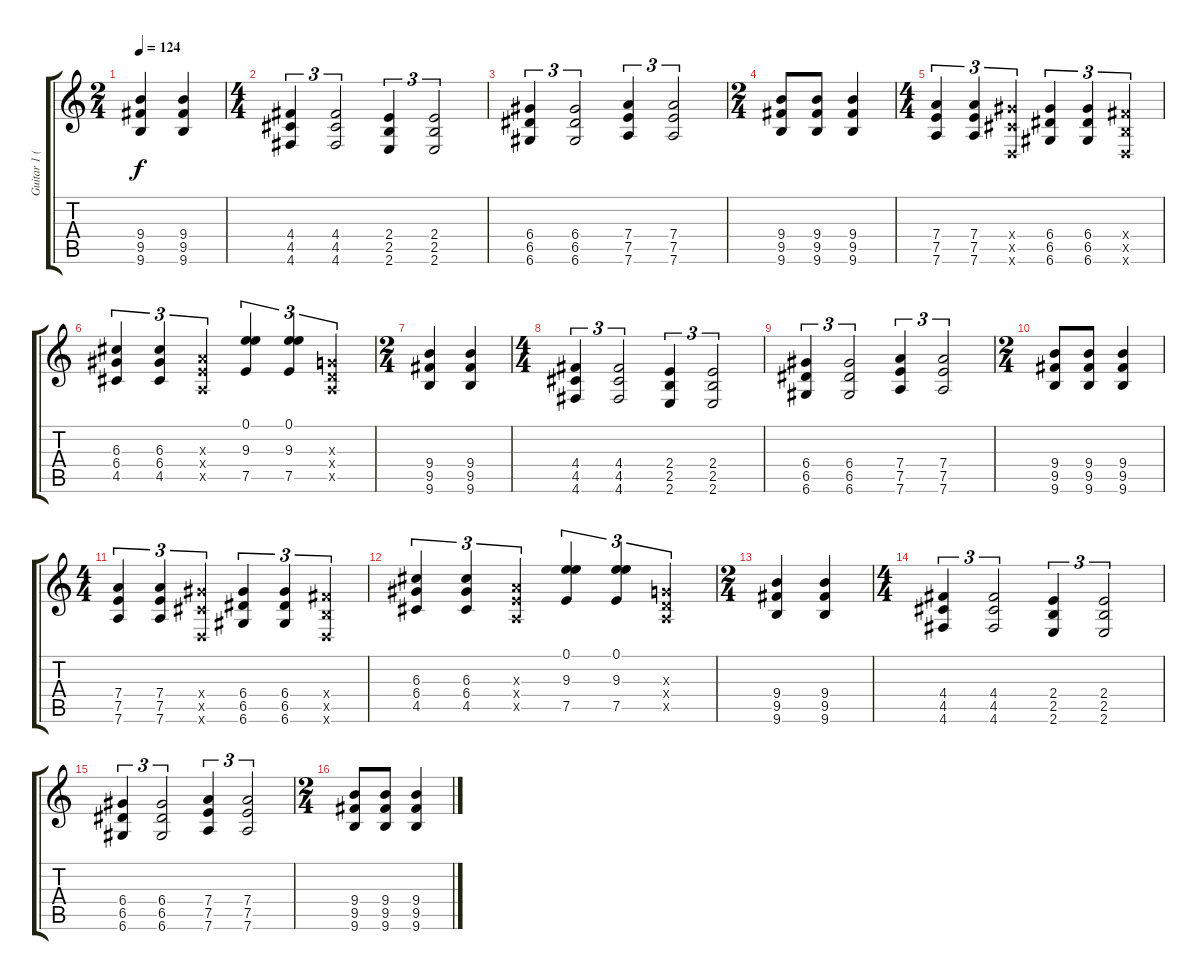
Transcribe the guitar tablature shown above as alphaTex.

\track ("Guitar 1 (Ryan Parrish)" "Guitar 1 (") {instrument distortionguitar}
\staff {score tabs}
\tuning (E4 B3 G3 D3 A2 D2) {hide}
\ts (2 4)
\tempo 124
\clef g2
\ks c
(9.4 9.5 9.6).4{dy f} (9.4 9.5 9.6).4 |
\ts (4 4)
(4.4 4.5 4.6).4{tu (3 2)} (4.4 4.5 4.6).2{tu (3 2)} (2.4 2.5 2.6).4{tu (3 2)} (2.4 2.5 2.6).2{tu (3 2)} |
(6.4 6.5 6.6).4{tu (3 2)} (6.4 6.5 6.6).2{tu (3 2)} (7.4 7.5 7.6).4{tu (3 2)} (7.4 7.5 7.6).2{tu (3 2)} |
\ts (2 4)
(9.4 9.5 9.6).8 (9.4 9.5 9.6).8 (9.4 9.5 9.6).4 |
\ts (4 4)
(7.4 7.5 7.6).4{tu (3 2)} (7.4 7.5 7.6).4{tu (3 2)} (6.4{x} 4.5{x} 0.6{x}).4{tu (3 2)} (6.4 6.5 6.6).4{tu (3 2)} (6.4 6.5 6.6).4{tu (3 2)} (4.4{x} 2.5{x} 0.6{x}).4{tu (3 2)} |
(6.3 6.4 4.5).4{tu (3 2)} (6.3 6.4 4.5).4{tu (3 2)} (2.3{x} 2.4{x} 0.5{x}).4{tu (3 2)} (0.1 9.3 7.5).4{tu (3 2)} (0.1 9.3 7.5).4{tu (3 2)} (0.3{x} 0.4{x} 0.5{x}).4{tu (3 2)} |
\ts (2 4)
(9.4 9.5 9.6).4 (9.4 9.5 9.6).4 |
\ts (4 4)
(4.4 4.5 4.6).4{tu (3 2)} (4.4 4.5 4.6).2{tu (3 2)} (2.4 2.5 2.6).4{tu (3 2)} (2.4 2.5 2.6).2{tu (3 2)} |
(6.4 6.5 6.6).4{tu (3 2)} (6.4 6.5 6.6).2{tu (3 2)} (7.4 7.5 7.6).4{tu (3 2)} (7.4 7.5 7.6).2{tu (3 2)} |
\ts (2 4)
(9.4 9.5 9.6).8 (9.4 9.5 9.6).8 (9.4 9.5 9.6).4 |
\ts (4 4)
(7.4 7.5 7.6).4{tu (3 2)} (7.4 7.5 7.6).4{tu (3 2)} (6.4{x} 4.5{x} 0.6{x}).4{tu (3 2)} (6.4 6.5 6.6).4{tu (3 2)} (6.4 6.5 6.6).4{tu (3 2)} (4.4{x} 2.5{x} 0.6{x}).4{tu (3 2)} |
(6.3 6.4 4.5).4{tu (3 2)} (6.3 6.4 4.5).4{tu (3 2)} (2.3{x} 2.4{x} 0.5{x}).4{tu (3 2)} (0.1 9.3 7.5).4{tu (3 2)} (0.1 9.3 7.5).4{tu (3 2)} (0.3{x} 0.4{x} 0.5{x}).4{tu (3 2)} |
\ts (2 4)
(9.4 9.5 9.6).4 (9.4 9.5 9.6).4 |
\ts (4 4)
(4.4 4.5 4.6).4{tu (3 2)} (4.4 4.5 4.6).2{tu (3 2)} (2.4 2.5 2.6).4{tu (3 2)} (2.4 2.5 2.6).2{tu (3 2)} |
(6.4 6.5 6.6).4{tu (3 2)} (6.4 6.5 6.6).2{tu (3 2)} (7.4 7.5 7.6).4{tu (3 2)} (7.4 7.5 7.6).2{tu (3 2)} |
\ts (2 4)
(9.4 9.5 9.6).8 (9.4 9.5 9.6).8 (9.4 9.5 9.6).4
